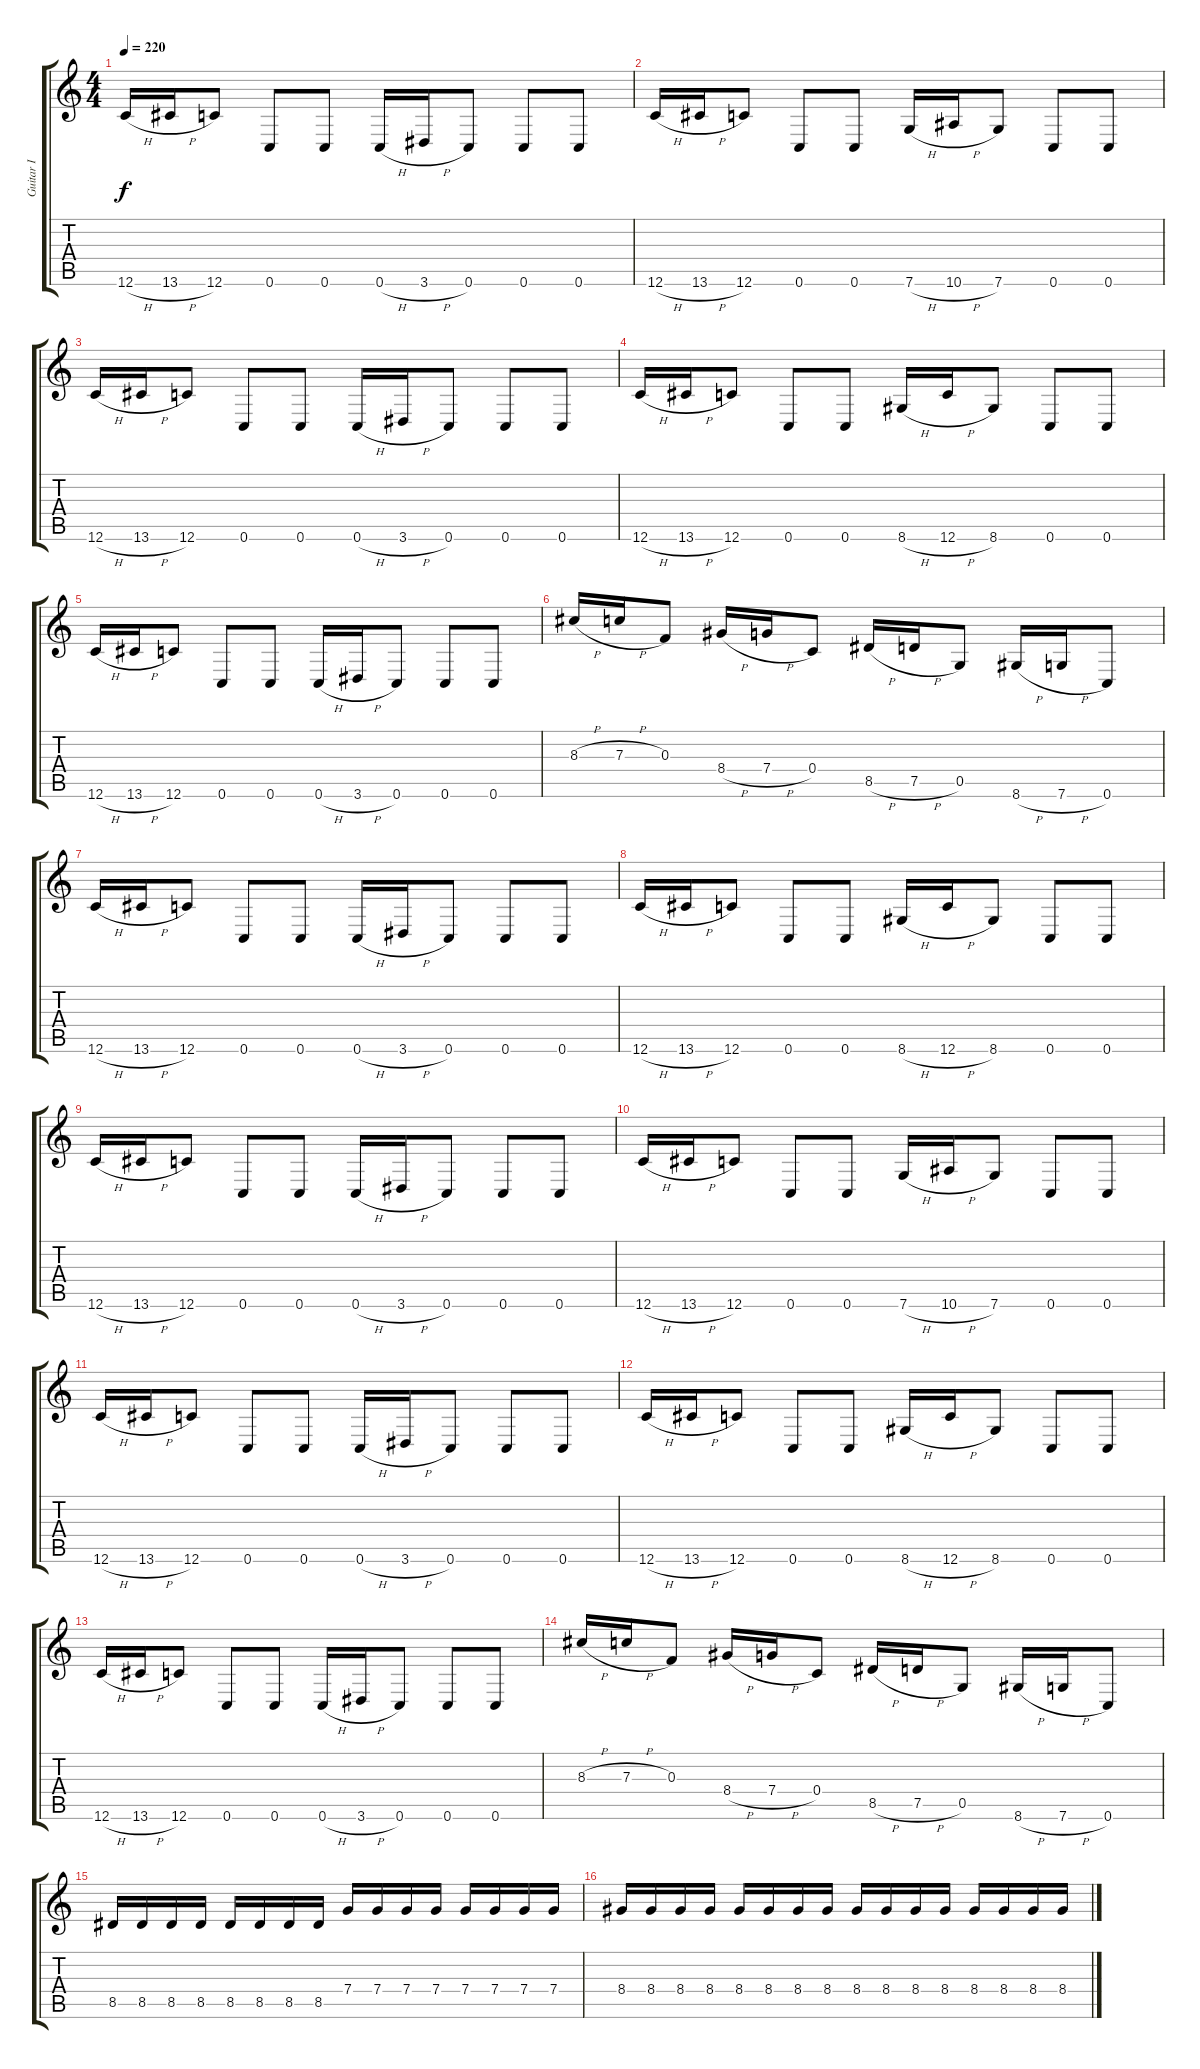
\track ("Guitar I" "Guitar I") {instrument overdrivenguitar}
\staff {score tabs}
\tuning (D4 A3 F3 C3 G2 C2) {hide}
\ts (4 4)
\tempo 220
\clef g2
\ks c
12.6{h}.16{dy f} 13.6{h}.16 12.6.8 0.6.8 0.6.8 0.6{h}.16 3.6{h}.16 0.6.8 0.6.8 0.6.8 |
12.6{h}.16 13.6{h}.16 12.6.8 0.6.8 0.6.8 7.6{h}.16 10.6{h}.16 7.6.8 0.6.8 0.6.8 |
12.6{h}.16 13.6{h}.16 12.6.8 0.6.8 0.6.8 0.6{h}.16 3.6{h}.16 0.6.8 0.6.8 0.6.8 |
12.6{h}.16 13.6{h}.16 12.6.8 0.6.8 0.6.8 8.6{h}.16 12.6{h}.16 8.6.8 0.6.8 0.6.8 |
12.6{h}.16 13.6{h}.16 12.6.8 0.6.8 0.6.8 0.6{h}.16 3.6{h}.16 0.6.8 0.6.8 0.6.8 |
8.3{h}.16 7.3{h}.16 0.3.8 8.4{h}.16 7.4{h}.16 0.4.8 8.5{h}.16 7.5{h}.16 0.5.8 8.6{h}.16 7.6{h}.16 0.6.8 |
12.6{h}.16 13.6{h}.16 12.6.8 0.6.8 0.6.8 0.6{h}.16 3.6{h}.16 0.6.8 0.6.8 0.6.8 |
12.6{h}.16 13.6{h}.16 12.6.8 0.6.8 0.6.8 8.6{h}.16 12.6{h}.16 8.6.8 0.6.8 0.6.8 |
12.6{h}.16 13.6{h}.16 12.6.8 0.6.8 0.6.8 0.6{h}.16 3.6{h}.16 0.6.8 0.6.8 0.6.8 |
12.6{h}.16 13.6{h}.16 12.6.8 0.6.8 0.6.8 7.6{h}.16 10.6{h}.16 7.6.8 0.6.8 0.6.8 |
12.6{h}.16 13.6{h}.16 12.6.8 0.6.8 0.6.8 0.6{h}.16 3.6{h}.16 0.6.8 0.6.8 0.6.8 |
12.6{h}.16 13.6{h}.16 12.6.8 0.6.8 0.6.8 8.6{h}.16 12.6{h}.16 8.6.8 0.6.8 0.6.8 |
12.6{h}.16 13.6{h}.16 12.6.8 0.6.8 0.6.8 0.6{h}.16 3.6{h}.16 0.6.8 0.6.8 0.6.8 |
8.3{h}.16 7.3{h}.16 0.3.8 8.4{h}.16 7.4{h}.16 0.4.8 8.5{h}.16 7.5{h}.16 0.5.8 8.6{h}.16 7.6{h}.16 0.6.8 |
8.5.16 8.5.16 8.5.16 8.5.16 8.5.16 8.5.16 8.5.16 8.5.16 7.4.16 7.4.16 7.4.16 7.4.16 7.4.16 7.4.16 7.4.16 7.4.16 |
8.4.16 8.4.16 8.4.16 8.4.16 8.4.16 8.4.16 8.4.16 8.4.16 8.4.16 8.4.16 8.4.16 8.4.16 8.4.16 8.4.16 8.4.16 8.4.16
